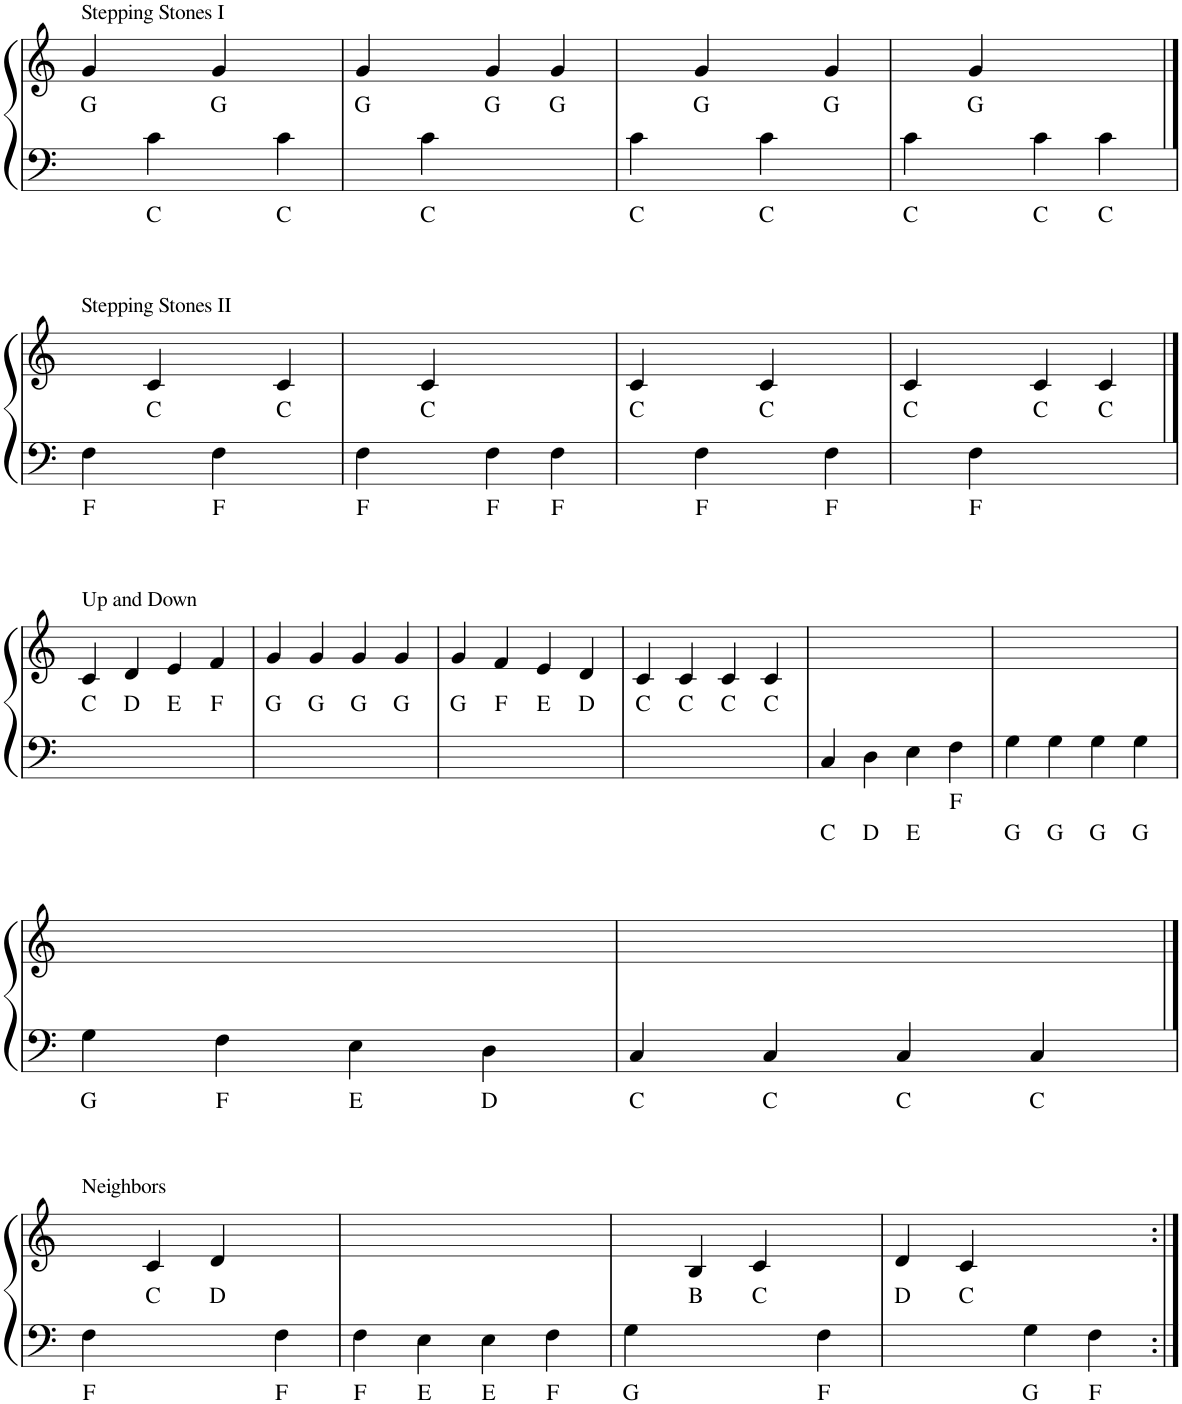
**kern	**text	**kern	**text
*part1	*part1	*part1	*part1
*staff2	*staff2	*staff1	*staff1
*I"Piano	*	*	*
*I'Pno	*	*	*
*clefF4	*	*clefG2	*
*k[]	*	*k[]	*
*M4/4	*	*M4/4	*
=1	=1	=1	=1
!	!	!LO:TX:a:t=Stepping Stones I	!
!	!	!	!LO:LY:b
4ryy	.	4g/	G
!	!LO:LY:b	!	!
4c\	C	4ryy	.
!	!	!	!LO:LY:b
4ryy	.	4g/	G
!	!LO:LY:b	!	!
4c\	C	4ryy	.
=2	=2	=2	=2
!	!	!	!LO:LY:b
4ryy	.	4g/	G
!	!LO:LY:b	!	!
4c\	C	4ryy	.
!	!	!	!LO:LY:b
2ryy	.	4g/	G
!	!	!	!LO:LY:b
.	.	4g/	G
=3	=3	=3	=3
!	!LO:LY:b	!	!
4c\	C	4ryy	.
!	!	!	!LO:LY:b
4ryy	.	4g/	G
!	!LO:LY:b	!	!
4c\	C	4ryy	.
!	!	!	!LO:LY:b
4ryy	.	4g/	G
=4	=4	=4	=4
!	!LO:LY:b	!	!
4c\	C	4ryy	.
!	!	!	!LO:LY:b
4ryy	.	4g/	G
!	!LO:LY:b	!	!
4c\	C	2ryy	.
!	!LO:LY:b	!	!
4c\	C	.	.
!!LO:LB:g=z
==5	==5	==5	==5
!	!	!LO:TX:a:t=Stepping Stones II	!
!	!LO:LY:b	!	!
4F\	F	4ryy	.
!	!	!	!LO:LY:b
4ryy	.	4c/	C
!	!LO:LY:b	!	!
4F\	F	4ryy	.
!	!	!	!LO:LY:b
4ryy	.	4c/	C
=6	=6	=6	=6
!	!LO:LY:b	!	!
4F\	F	4ryy	.
!	!	!	!LO:LY:b
4ryy	.	4c/	C
!	!LO:LY:b	!	!
4F\	F	4ryy	.
!	!LO:LY:b	!	!
4F\	F	4ryy	.
=7	=7	=7	=7
!	!	!	!LO:LY:b
4ryy	.	4c/	C
!	!LO:LY:b	!	!
4F\	F	4ryy	.
!	!	!	!LO:LY:b
4ryy	.	4c/	C
!	!LO:LY:b	!	!
4F\	F	4ryy	.
=8	=8	=8	=8
!	!	!	!LO:LY:b
4ryy	.	4c/	C
!	!LO:LY:b	!	!
4F\	F	4ryy	.
!	!	!	!LO:LY:b
2ryy	.	4c/	C
!	!	!	!LO:LY:b
.	.	4c/	C
!!LO:LB:g=z
==9	==9	==9	==9
!	!	!LO:TX:a:t=Up and Down	!
!	!	!	!LO:LY:b
1ryy	.	4c/	C
!	!	!	!LO:LY:b
.	.	4d/	D
!	!	!	!LO:LY:b
.	.	4e/	E
!	!	!	!LO:LY:b
.	.	4f/	F
=10	=10	=10	=10
!	!	!	!LO:LY:b
1ryy	.	4g/	G
!	!	!	!LO:LY:b
.	.	4g/	G
!	!	!	!LO:LY:b
.	.	4g/	G
!	!	!	!LO:LY:b
.	.	4g/	G
=11	=11	=11	=11
!	!	!	!LO:LY:b
1ryy	.	4g/	G
!	!	!	!LO:LY:b
.	.	4f/	F
!	!	!	!LO:LY:b
.	.	4e/	E
!	!	!	!LO:LY:b
.	.	4d/	D
=12	=12	=12	=12
!	!	!	!LO:LY:b
1ryy	.	4c/	C
!	!	!	!LO:LY:b
.	.	4c/	C
!	!	!	!LO:LY:b
.	.	4c/	C
!	!	!	!LO:LY:b
.	.	4c/	C
=13	=13	=13	=13
!	!LO:LY:b	!	!
4C/	C	1ryy	.
!	!LO:LY:b	!	!
4D\	D	.	.
!	!LO:LY:b	!	!
4E\	E	.	.
!	!LO:LY:b	!	!
4F\	F	.	.
=14	=14	=14	=14
!	!LO:LY:b	!	!
4G\	G	1ryy	.
!	!LO:LY:b	!	!
4G\	G	.	.
!	!LO:LY:b	!	!
4G\	G	.	.
!	!LO:LY:b	!	!
4G\	G	.	.
!!LO:LB:g=z
=15	=15	=15	=15
!	!LO:LY:b	!	!
4G\	G	1ryy	.
!	!LO:LY:b	!	!
4F\	F	.	.
!	!LO:LY:b	!	!
4E\	E	.	.
!	!LO:LY:b	!	!
4D\	D	.	.
=16	=16	=16	=16
!	!LO:LY:b	!	!
4C/	C	1ryy	.
!	!LO:LY:b	!	!
4C/	C	.	.
!	!LO:LY:b	!	!
4C/	C	.	.
!	!LO:LY:b	!	!
4C/	C	.	.
!!LO:LB:g=z
==17	==17	==17	==17
!	!	!LO:TX:a:t=Neighbors	!
!	!LO:LY:b	!	!
4F\	F	4ryy	.
!	!	!	!LO:LY:b
2ryy	.	4c/	C
!	!	!	!LO:LY:b
.	.	4d/	D
!	!LO:LY:b	!	!
4F\	F	4ryy	.
=18	=18	=18	=18
!	!LO:LY:b	!	!
4F\	F	1ryy	.
!	!LO:LY:b	!	!
4E\	E	.	.
!	!LO:LY:b	!	!
4E\	E	.	.
!	!LO:LY:b	!	!
4F\	F	.	.
=19	=19	=19	=19
!	!LO:LY:b	!	!
4G\	G	4ryy	.
!	!	!	!LO:LY:b
2ryy	.	4B/	B
!	!	!	!LO:LY:b
.	.	4c/	C
!	!LO:LY:b	!	!
4F\	F	4ryy	.
=20	=20	=20	=20
!	!	!	!LO:LY:b
2ryy	.	4d/	D
!	!	!	!LO:LY:b
.	.	4c/	C
!	!LO:LY:b	!	!
4G\	G	2ryy	.
!	!LO:LY:b	!	!
4F\	F	.	.
=:|!	=:|!	=:|!	=:|!
*-	*-	*-	*-
